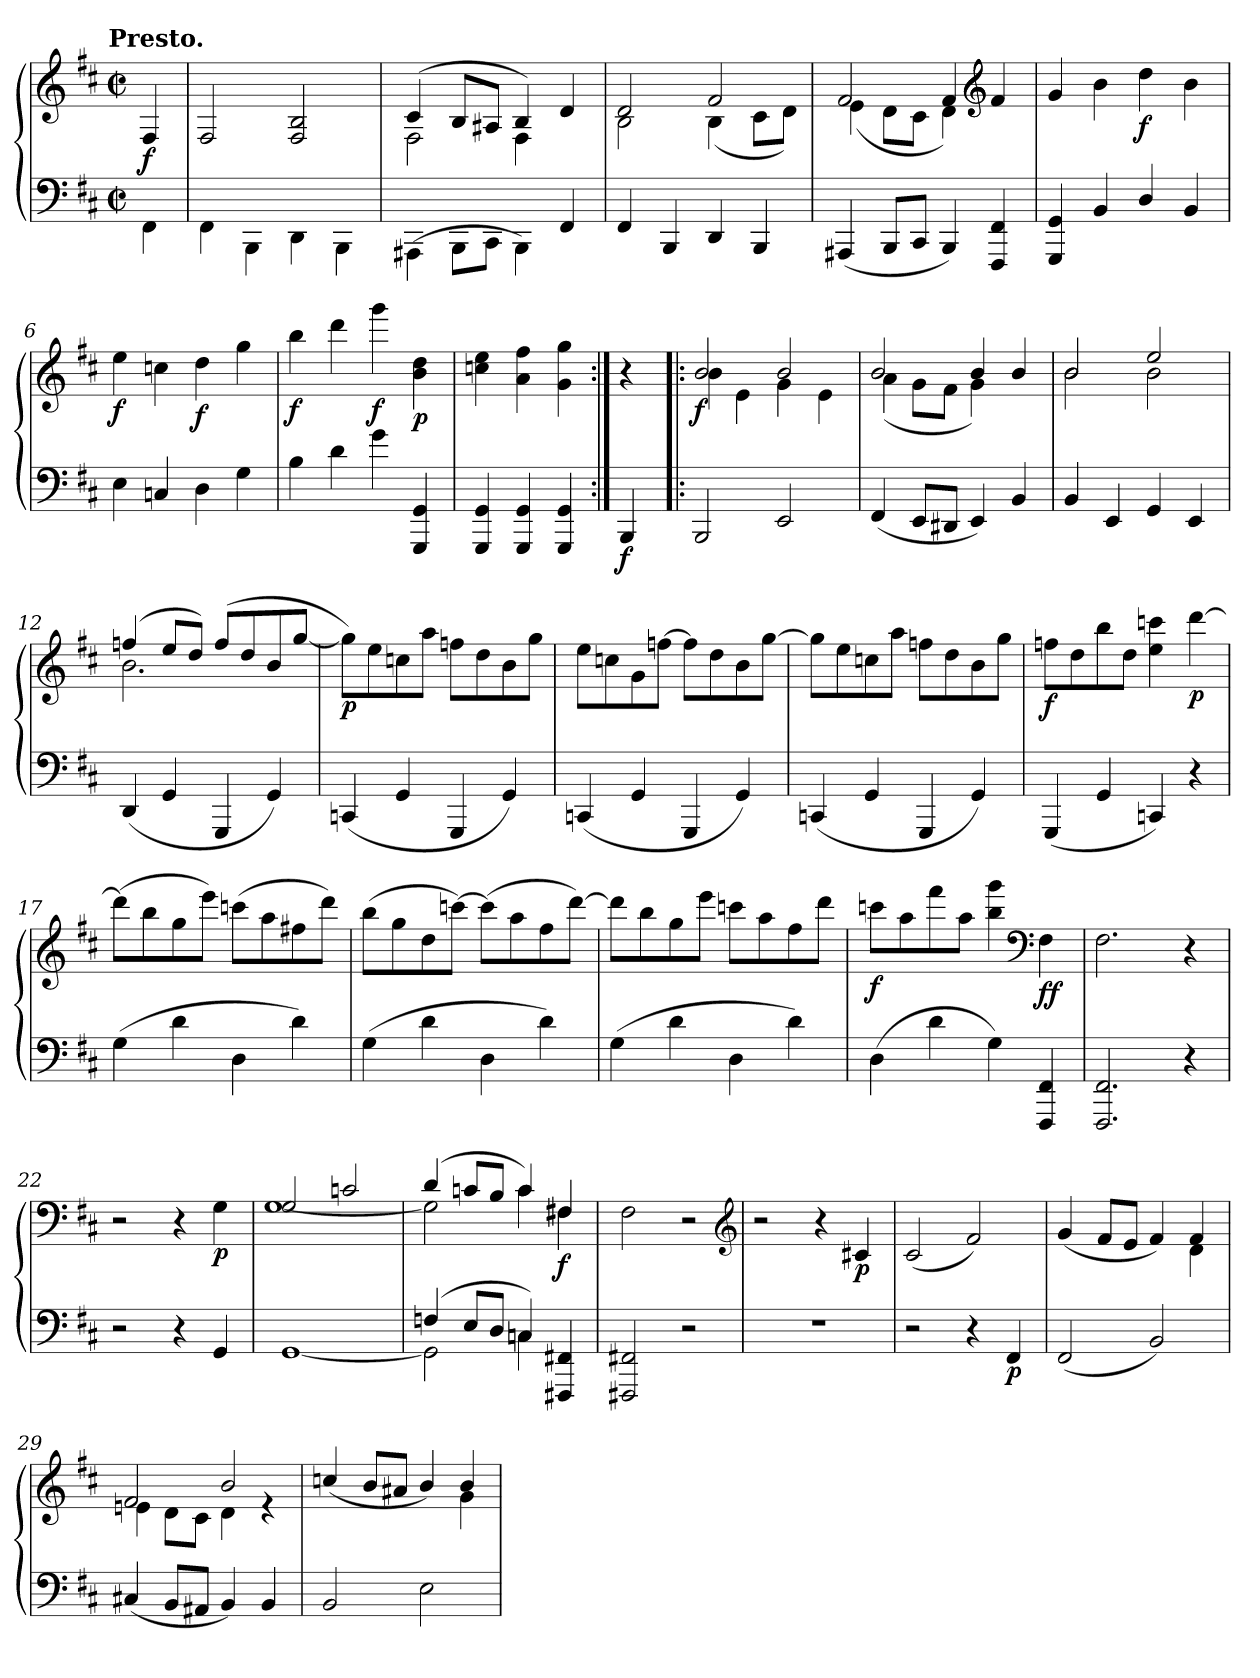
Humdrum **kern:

**kern	**kern	**dynam
*part1	*part1	*part1
*staff2	*staff1	*staff1/2
*clefF4	*clefG2	*
*k[f#c#]	*k[f#c#]	*
!!LO:TX:omd:t=Presto.
*M2/2	*M2/2	*
*met(c|)	*met(c|)	*
*MM260	*MM260	*
=	=	=
4FF#\	4F#/	f
=1	=1	=1
4FF#\	2F#/	.
4BBB\	.	.
4DD\	2F#/ 2B/	.
4BBB\	.	.
=2	=2	=2
*	*^	*
(<4AAA#X\	(>4c#/	2F#\	.
8BBB\L	8B/L	.	.
8CC#\J	8A#X/J	.	.
4BBB\)	4B/)	4F#\	.
4FF#/	4d/	4ryy	.
=3	=3	=3	=3
4FF#/	2d/	2B\	.
4BBB/	.	.	.
4DD/	2f#/	(4B\	.
4BBB/	.	8c#\L	.
.	.	8d\J)	.
=4	=4	=4	=4
(4AAA#X/	2f#/	(4e\	.
8BBB/L	.	8d\L	.
8CC#/J	.	8c#\J	.
4BBB/)	4f#/	4d\)	.
*	*clefG2	*	*
4FFF#/ 4FF#/	4ryy	4f#/	.
*	*v	*v	*
=5	=5	=5
4GGG/ 4GG/	4g/	.
4BB/	4b\	.
!	!	!LO:DY:b
4D/	4dd\	f
4BB/	4b\	.
=6	=6	=6
!	!	!LO:DY:b
4E\	4ee\	f
4Cn/	4ccn\	.
!	!	!LO:DY:b
4D\	4dd\	f
4G\	4gg\	.
!!LO:LB:g=z
=7	=7	=7
!	!	!LO:DY:b
4B\	4bb\	f
4d\	4ddd\	.
!	!	!LO:DY:b
4g\	4ggg\	f
!	!	!LO:DY:b
4GGG/ 4GG/	4b\ 4dd\	p
=8	=8	=8
4GGG/ 4GG/	4ccn\ 4ee\	.
4GGG/ 4GG/	4a\ 4ff#\	.
4GGG/ 4GG/	4g\ 4gg\	.
=8:|!	=8:|!	=8:|!
!	!	!LO:DY:b=2
4BBB/	4r	f
=9!|:	=9!|:	=9!|:
*	*^	*
!	!	!	!LO:DY:b
2BBB/	2b/	4b\	f
.	.	4e\	.
2EE/	2b/	4g\	.
.	.	4e\	.
=10	=10	=10	=10
(4FF#/	2b/	(4a\	.
8EE/L	.	8g\L	.
8DD#X/J	.	8f#\J	.
4EE/)	4b/	4g\)	.
4BB/	4b/	4ryy	.
=11	=11	=11	=11
4BB/	2b/	2b\	.
4EE/	.	.	.
4GG/	2ee/	2b\	.
4EE/	.	.	.
=12	=12	=12	=12
(4DD/	(4ffn/	2.b\	.
4GG/	8ee/L	.	.
.	8dd/J)	.	.
4GGG/	(8ff/L	.	.
.	8dd/	.	.
4GG/)	8b/	4ryy	.
.	[8gg/J	.	.
*	*v	*v	*
=13	=13	=13
!	!	!LO:DY:b
(4CCn/	8gg\L])	p
.	8ee\	.
4GG/	8ccn\	.
.	8aa\J	.
4GGG/	8ffn\L	.
.	8dd\	.
4GG/)	8b\	.
.	8gg\J	.
!!LO:LB:g=z
=14	=14	=14
(4CCn/	8ee\L	.
.	8ccn\	.
4GG/	8g\	.
.	[8ffn\J	.
4GGG/	8ff\L]	.
.	8dd\	.
4GG/)	8b\	.
.	[8gg\J	.
=15	=15	=15
!	!	!LO:DY:b
(4CCn/	8gg\L]	cresc.
.	8ee\	.
4GG/	8ccn\	.
.	8aa\J	.
4GGG/	8ffn\L	.
.	8dd\	.
4GG/)	8b\	.
.	8gg\J	.
=16	=16	=16
!	!	!LO:DY:b
(4GGG/	8ffn\L	f
.	8dd\	.
4GG/	8bb\	.
.	8dd\J	.
4CCn/)	4ee\ 4cccn\	.
!	!	!LO:DY:b
4r	[4ddd\	p
=17	=17	=17
(4G\	(8ddd\L]	.
.	8bb\	.
4d\	8gg\	.
.	8eee\J)	.
4D\	(8cccn\L	.
.	8aa\	.
4d\)	8ff#X\	.
.	8ddd\J)	.
=18	=18	=18
(4G\	(8bb\L	.
.	8gg\	.
4d\	8dd\	.
.	[8cccn\J)	.
4D\	(8ccc\L]	.
.	8aa\	.
4d\)	8ff#\	.
.	[8ddd\J)	.
=19	=19	=19
!	!	!LO:DY:b
(4G\	8ddd\L]	cresc.
.	8bb\	.
4d\	8gg\	.
.	8eee\J	.
4D\	8cccn\L	.
.	8aa\	.
4d\)	8ff#\	.
.	8ddd\J	.
!!LO:LB:g=z
=20	=20	=20
!	!	!LO:DY:b
(4D\	8cccn\L	f
.	8aa\	.
4d\	8fff#\	.
.	8aa\J	.
4G\)	4bb\ 4ggg\	.
*	*clefF4	*
!	!	!LO:DY:b
4FFF#/ 4FF#/	4F#\	ff
=21	=21	=21
2.FFF#/ 2.FF#/	2.F#\	.
4r	4r	.
=22	=22	=22
2r	2r	.
4r	4r	.
!	!	!LO:DY:b
4GG/	4G\	p
=23	=23	=23
*	*^	*
[1GG	2G/	[1G	.
.	2cn/	.	.
=24	=24	=24	=24
*^	*	*	*
(4Fn/	2GG\]	(4d/	2G\]	.
8E/L	.	8cn/L	.	.
8D/J	.	8B/J	.	.
4Cn/)	4Cn\	4c/)	4c\	.
!	!	!	!	!LO:DY:b
4FFF#X/ 4FF#X/	4ryy	4F#X/	4F#X\	f
*v	*v	*	*	*
*	*v	*v	*
=25	=25	=25
2FFF#X/ 2FF#X/	2F#\	.
2r	2r	.
*	*clefG2	*
=26	=26	=26
1r	2r	.
.	4r	.
!	!	!LO:DY:b
.	4c#X/	p
=27	=27	=27
2r	(2c#/	.
4r	2f#/)	.
!	!	!LO:DY:b=2
4FF#/	.	p
=28	=28	=28
*	*^	*
(2FF#/	(4g/	2ryy	.
.	8f#/L	.	.
.	8e/J	.	.
2BB/)	4f#/)	4ryy	.
.	4f#/	4d\	.
!!LO:LB:g=z	!!
=29	=29	=29	=29
(4C#X/	2f#/	4en\	.
8BB/L	.	8d\L	.
8AA#X/J	.	8c#\J	.
4BB/)	2b/	4d\	.
4BB/	.	4rd	.
=30	=30	=30	=30
2BB/	(4ccn/	2ryy	.
.	8b/L	.	.
.	8a#X/J	.	.
2E\	4b/)	4ryy	.
.	4b/	4g\	.
*	*v	*v	*
=	=	=
*-	*-	*-
